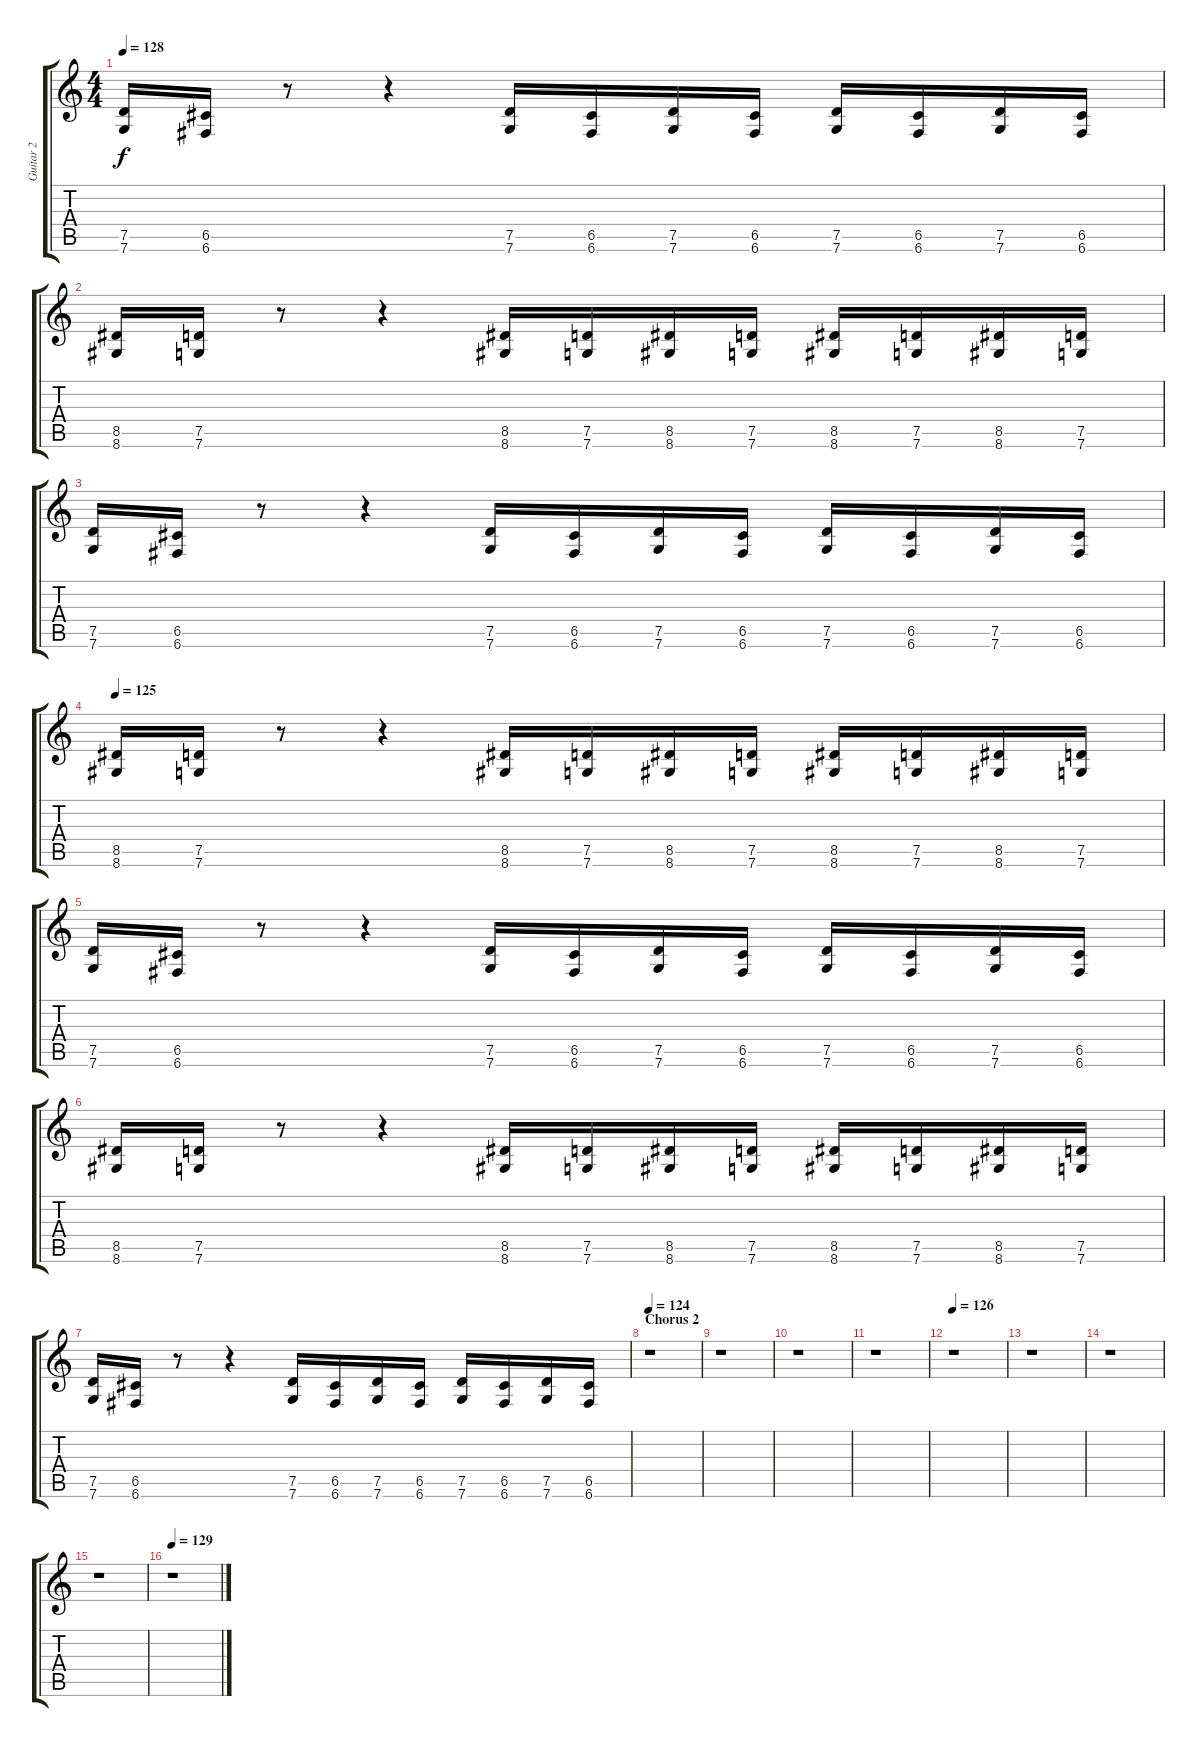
\track ("Guitar 2" "Guitar 2") {instrument distortionguitar}
\staff {score tabs}
\tuning (D4 A3 F3 C3 G2 C2) {hide}
\ts (4 4)
\tempo 128
\clef g2
\ks c
(7.5 7.6).16{dy f} (6.5 6.6).16 r.8 r.4 (7.5 7.6).16 (6.5 6.6).16 (7.5 7.6).16 (6.5 6.6).16 (7.5 7.6).16 (6.5 6.6).16 (7.5 7.6).16 (6.5 6.6).16 |
(8.5 8.6).16 (7.5 7.6).16 r.8 r.4 (8.5 8.6).16 (7.5 7.6).16 (8.5 8.6).16 (7.5 7.6).16 (8.5 8.6).16 (7.5 7.6).16 (8.5 8.6).16 (7.5 7.6).16 |
(7.5 7.6).16 (6.5 6.6).16 r.8 r.4 (7.5 7.6).16 (6.5 6.6).16 (7.5 7.6).16 (6.5 6.6).16 (7.5 7.6).16 (6.5 6.6).16 (7.5 7.6).16 (6.5 6.6).16 |
\tempo 125
(8.5 8.6).16 (7.5 7.6).16 r.8 r.4 (8.5 8.6).16 (7.5 7.6).16 (8.5 8.6).16 (7.5 7.6).16 (8.5 8.6).16 (7.5 7.6).16 (8.5 8.6).16 (7.5 7.6).16 |
(7.5 7.6).16 (6.5 6.6).16 r.8 r.4 (7.5 7.6).16 (6.5 6.6).16 (7.5 7.6).16 (6.5 6.6).16 (7.5 7.6).16 (6.5 6.6).16 (7.5 7.6).16 (6.5 6.6).16 |
(8.5 8.6).16 (7.5 7.6).16 r.8 r.4 (8.5 8.6).16 (7.5 7.6).16 (8.5 8.6).16 (7.5 7.6).16 (8.5 8.6).16 (7.5 7.6).16 (8.5 8.6).16 (7.5 7.6).16 |
(7.5 7.6).16 (6.5 6.6).16 r.8 r.4 (7.5 7.6).16 (6.5 6.6).16 (7.5 7.6).16 (6.5 6.6).16 (7.5 7.6).16 (6.5 6.6).16 (7.5 7.6).16 (6.5 6.6).16 |
\section ("" "Chorus 2")
\tempo 124
r.1 |
r.1 |
r.1 |
r.1 |
\tempo 126
r.1 |
r.1 |
r.1 |
r.1 |
\tempo 129
r.1
